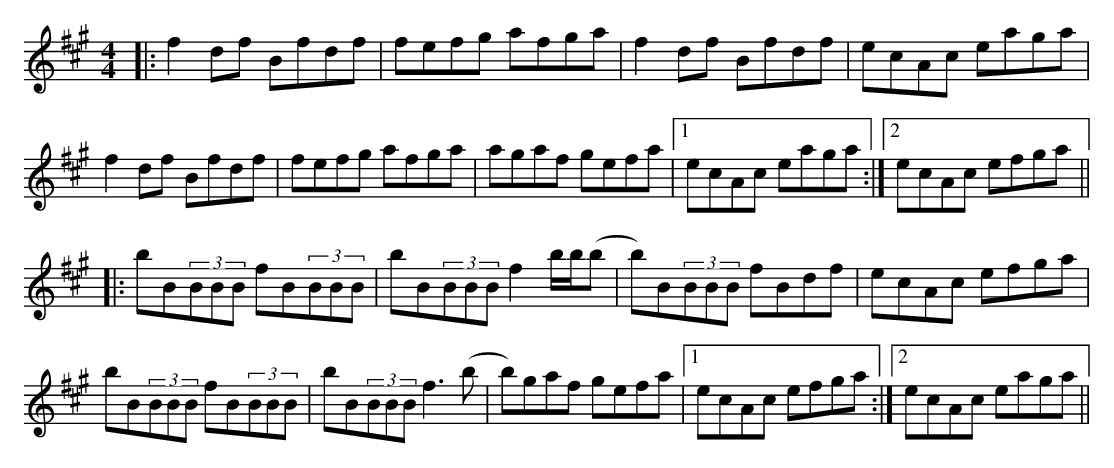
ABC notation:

X:1
M:4/4
K:Bdor
|:f2df Bfdf|fefg afga|f2df Bfdf|ecAc eaga|
f2df Bfdf|fefg afga|agaf gefa|1 ecAc eaga:|2 ecAc efga||
|:bB(3BBB fB(3BBB|bB(3BBB f2b1/2b1/2(b|b)B(3BBB fBdf|ecAc efga|
bB(3BBB fB(3BBB|bB(3BBB f3(b|b)gaf gefa|1 ecAc efga:|2 ecAc eaga||
